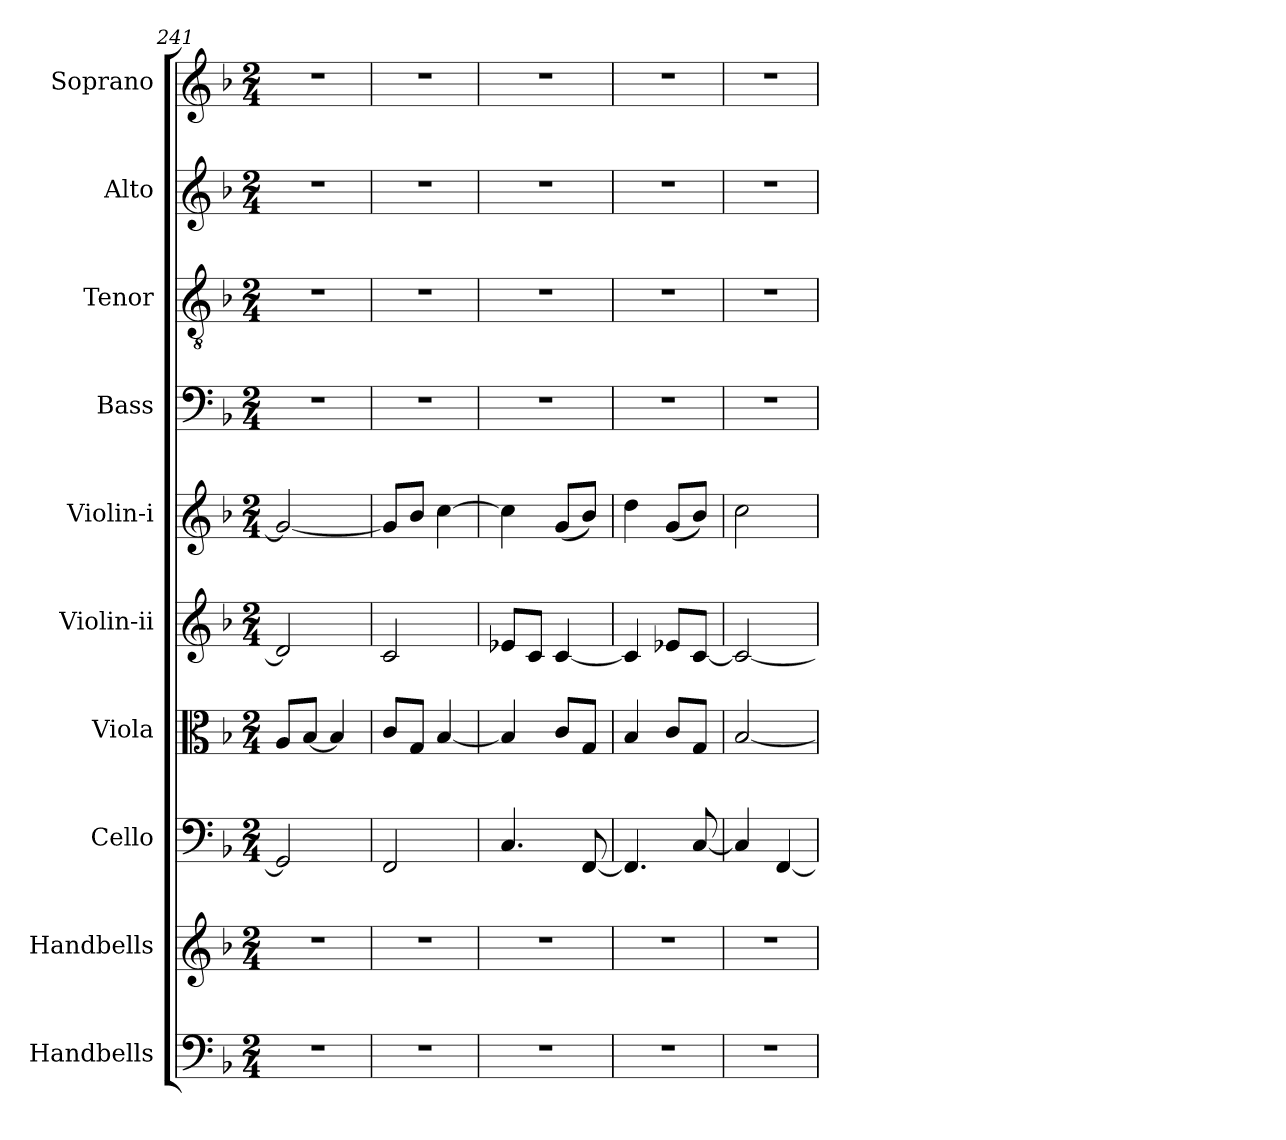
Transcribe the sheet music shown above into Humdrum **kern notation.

**kern	**kern	**kern	**kern	**kern	**kern	**kern	**kern	**kern	**kern
*part10	*part9	*part8	*part7	*part6	*part5	*part4	*part3	*part2	*part1
*staff10	*staff9	*staff8	*staff7	*staff6	*staff5	*staff4	*staff3	*staff2	*staff1
*I"Handbells	*I"Handbells	*I"Cello	*I"Viola	*I"Violin-ii	*I"Violin-i	*I"Bass	*I"Tenor	*I"Alto	*I"Soprano
*	*	*	*I'Vla.	*I'Vln.-ii	*I'Vln.-i	*I'B	*I'T	*I'A	*I'S
*clefF4	*clefG2	*clefF4	*clefC3	*clefG2	*clefG2	*clefF4	*clefGv2	*clefG2	*clefG2
*k[b-]	*k[b-]	*k[b-]	*k[b-]	*k[b-]	*k[b-]	*k[b-]	*k[b-]	*k[b-]	*k[b-]
*F:	*F:	*F:	*F:	*F:	*F:	*F:	*F:	*F:	*F:
*M2/4	*M2/4	*M2/4	*M2/4	*M2/4	*M2/4	*M2/4	*M2/4	*M2/4	*M2/4
=241	=241	=241	=241	=241	=241	=241	=241	=241	=241
!LO:N:vis=1	!LO:N:vis=1	!	!	!	!	!LO:N:vis=1	!LO:N:vis=1	!LO:N:vis=1	!LO:N:vis=1
2r	2r	2GG/]	8A/L	2d/]	2g/_	2r	2r	2r	2r
.	.	.	[<8B-/J	.	.	.	.	.	.
.	.	.	4B-/]	.	.	.	.	.	.
=242	=242	=242	=242	=242	=242	=242	=242	=242	=242
!LO:N:vis=1	!LO:N:vis=1	!	!	!	!	!LO:N:vis=1	!LO:N:vis=1	!LO:N:vis=1	!LO:N:vis=1
2r	2r	2FF/	8c/L	2c/	8g/L]	2r	2r	2r	2r
.	.	.	8G/J	.	8b-/J	.	.	.	.
.	.	.	[<4B-/	.	[>4cc\	.	.	.	.
=243	=243	=243	=243	=243	=243	=243	=243	=243	=243
!LO:N:vis=1	!LO:N:vis=1	!	!	!	!	!LO:N:vis=1	!LO:N:vis=1	!LO:N:vis=1	!LO:N:vis=1
2r	2r	4.C/	4B-/]	8e-X/L	4cc\]	2r	2r	2r	2r
.	.	.	.	8c/J	.	.	.	.	.
.	.	.	8c/L	[<4c/	(<8g/L	.	.	.	.
.	.	[<8FF/	8G/J	.	8b-/J)	.	.	.	.
=244	=244	=244	=244	=244	=244	=244	=244	=244	=244
!LO:N:vis=1	!LO:N:vis=1	!	!	!	!	!LO:N:vis=1	!LO:N:vis=1	!LO:N:vis=1	!LO:N:vis=1
2r	2r	4.FF/]	4B-/	4c/]	4dd\	2r	2r	2r	2r
.	.	.	8c/L	8e-X/L	(<8g/L	.	.	.	.
.	.	[<8C/	8G/J	[<8c/J	8b-/J)	.	.	.	.
=245	=245	=245	=245	=245	=245	=245	=245	=245	=245
!LO:N:vis=1	!LO:N:vis=1	!	!	!	!	!LO:N:vis=1	!LO:N:vis=1	!LO:N:vis=1	!LO:N:vis=1
2r	2r	4C/]	[<2B-/	2c/_	2cc\	2r	2r	2r	2r
.	.	[<4FF/	.	.	.	.	.	.	.
=	=	=	=	=	=	=	=	=	=
*-	*-	*-	*-	*-	*-	*-	*-	*-	*-
